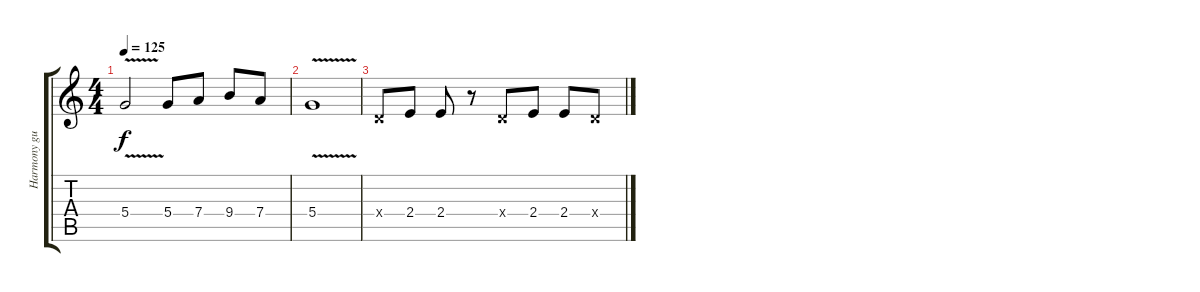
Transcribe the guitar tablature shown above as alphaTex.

\track ("Harmony guitar - James" "Harmony gu") {instrument distortionguitar}
\staff {score tabs}
\tuning (E4 B3 G3 D3 A2 E2) {hide}
\ts (4 4)
\tempo 125
\clef g2
\ks c
5.4{v}.2{dy f} 5.4.8 7.4.8 9.4.8 7.4.8 |
5.4{v}.1 |
0.4{x}.8 2.4.8 2.4.8 r.8 0.4{x}.8 2.4.8 2.4.8 0.4{x}.8
